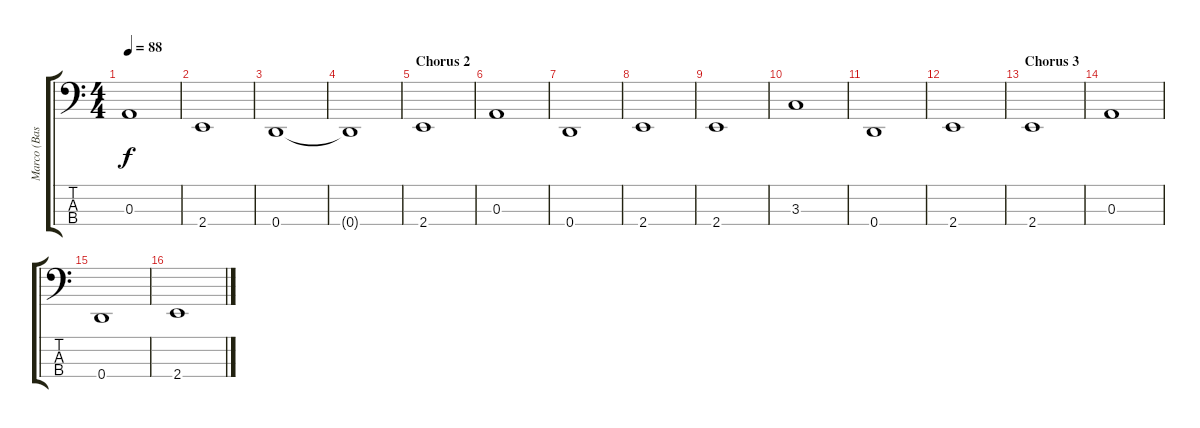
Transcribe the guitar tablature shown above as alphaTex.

\track ("Marco (Bass)" "Marco (Bas") {instrument electricbasspick}
\staff {score tabs}
\tuning (G2 D2 A1 D1) {hide}
\ts (4 4)
\tempo 88
\clef f4
\ks c
0.3.1{dy f} |
2.4.1 |
0.4.1 |
0.4{t}.1 |
\section ("" "Chorus 2")
2.4.1{volume 13} |
0.3.1 |
0.4.1 |
2.4.1 |
2.4.1 |
3.3.1 |
0.4.1 |
2.4.1 |
\section ("" "Chorus 3")
2.4.1 |
0.3.1 |
0.4.1 |
2.4.1
